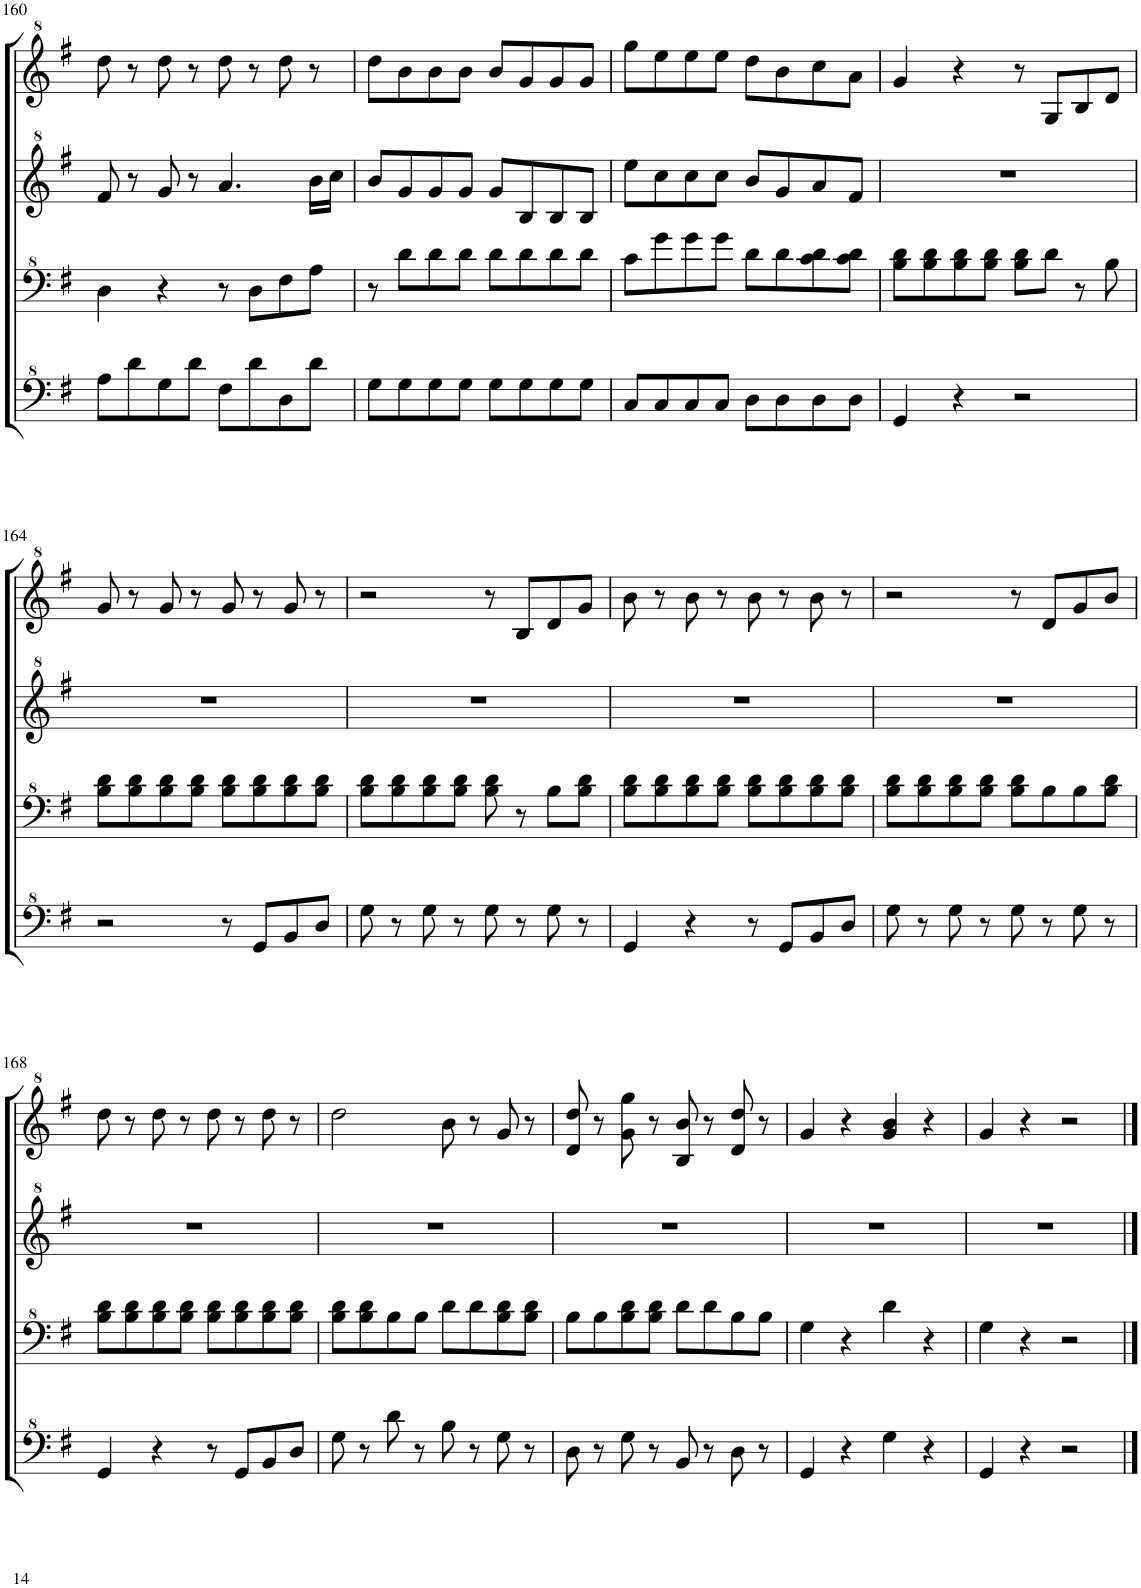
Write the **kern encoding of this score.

**kern	**kern	**kern	**kern
*part1	*part1	*part1	*part1
*staff4	*staff3	*staff2	*staff1
*I"Model III	*	*	*
!!LO:PB:g=z
*clefF^4	*clefF^4	*clefG^2	*clefG^2
*k[f#]	*k[f#]	*k[f#]	*k[f#]
*M2/2	*M2/2	*M2/2	*M2/2
*met(c|)	*met(c|)	*met(c|)	*met(c|)
=160	=160	=160	=160
8a\L	4d\	8ff#/	8ddd\
8dd\	.	8r	8r
8g\	4r	8gg/	8ddd\
8dd\J	.	8r	8r
8f#\L	8r	4.aa/	8ddd\
8dd\	8d\L	.	8r
8d\	8f#\	.	8ddd\
8dd\J	8a\J	16bb\LL	8r
.	.	16ccc\JJ	.
=161	=161	=161	=161
8g\L	8r	8bb/L	8ddd\L
8g\	8dd\L	8gg/	8bb\
8g\	8dd\	8gg/	8bb\
8g\J	8dd\J	8gg/J	8bb\J
8g\L	8dd\L	8gg/L	8bb/L
8g\	8dd\	8b/	8gg/
8g\	8dd\	8b/	8gg/
8g\J	8dd\J	8b/J	8gg/J
=162	=162	=162	=162
8c/L	8cc\L	8eee\L	8ggg\L
8c/	8gg\	8ccc\	8eee\
8c/	8gg\	8ccc\	8eee\
8c/J	8gg\J	8ccc\J	8eee\J
8d\L	8dd\L	8bb/L	8ddd\L
8d\	8dd\	8gg/	8bb\
8d\	8cc\ 8dd\	8aa/	8ccc\
8d\J	8cc\ 8dd\J	8ff#/J	8aa\J
=163	=163	=163	=163
4G/	8b\ 8dd\L	1r	4gg/
.	8b\ 8dd\	.	.
4r	8b\ 8dd\	.	4r
.	8b\ 8dd\J	.	.
2r	8b\ 8dd\L	.	8r
.	8dd\J	.	8g/L
.	8r	.	8b/
.	8b\	.	8dd/J
!!LO:LB:g=z
=164	=164	=164	=164
2r	8b\ 8dd\L	1r	8gg/
.	8b\ 8dd\	.	8r
.	8b\ 8dd\	.	8gg/
.	8b\ 8dd\J	.	8r
8r	8b\ 8dd\L	.	8gg/
8G/L	8b\ 8dd\	.	8r
8B/	8b\ 8dd\	.	8gg/
8d/J	8b\ 8dd\J	.	8r
=165	=165	=165	=165
8g\	8b\ 8dd\L	1r	2r
8r	8b\ 8dd\	.	.
8g\	8b\ 8dd\	.	.
8r	8b\ 8dd\J	.	.
8g\	8b\ 8dd\	.	8r
8r	8r	.	8b/L
8g\	8b\L	.	8dd/
8r	8b\ 8dd\J	.	8gg/J
=166	=166	=166	=166
4G/	8b\ 8dd\L	1r	8bb\
.	8b\ 8dd\	.	8r
4r	8b\ 8dd\	.	8bb\
.	8b\ 8dd\J	.	8r
8r	8b\ 8dd\L	.	8bb\
8G/L	8b\ 8dd\	.	8r
8B/	8b\ 8dd\	.	8bb\
8d/J	8b\ 8dd\J	.	8r
=167	=167	=167	=167
8g\	8b\ 8dd\L	1r	2r
8r	8b\ 8dd\	.	.
8g\	8b\ 8dd\	.	.
8r	8b\ 8dd\J	.	.
8g\	8b\ 8dd\L	.	8r
8r	8b\	.	8dd/L
8g\	8b\	.	8gg/
8r	8b\ 8dd\J	.	8bb/J
!!LO:LB:g=z
=168	=168	=168	=168
4G/	8b\ 8dd\L	1r	8ddd\
.	8b\ 8dd\	.	8r
4r	8b\ 8dd\	.	8ddd\
.	8b\ 8dd\J	.	8r
8r	8b\ 8dd\L	.	8ddd\
8G/L	8b\ 8dd\	.	8r
8B/	8b\ 8dd\	.	8ddd\
8d/J	8b\ 8dd\J	.	8r
=169	=169	=169	=169
8g\	8b\ 8dd\L	1r	2ddd\
8r	8b\ 8dd\	.	.
8dd\	8b\	.	.
8r	8b\J	.	.
8b\	8dd\L	.	8bb\
8r	8dd\	.	8r
8g\	8b\ 8dd\	.	8gg/
8r	8b\ 8dd\J	.	8r
=170	=170	=170	=170
8d\	8b\L	1r	8dd/ 8ddd/
8r	8b\	.	8r
8g\	8b\ 8dd\	.	8gg\ 8ggg\
8r	8b\ 8dd\J	.	8r
8B/	8dd\L	.	8b/ 8bb/
8r	8dd\	.	8r
8d\	8b\	.	8dd/ 8ddd/
8r	8b\J	.	8r
=171	=171	=171	=171
4G/	4g\	1r	4gg/
4r	4r	.	4r
4g\	4dd\	.	4gg/ 4bb/
4r	4r	.	4r
=172	=172	=172	=172
4G/	4g\	1r	4gg/
4r	4r	.	4r
2r	2r	.	2r
==	==	==	==
*-	*-	*-	*-
